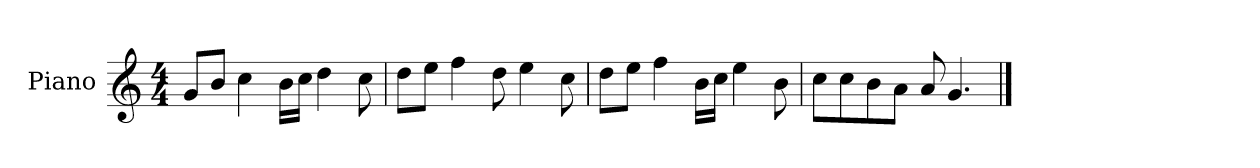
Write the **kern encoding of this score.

**kern
*part1
*staff1
*I"Piano
*I'P-no
*clefG2
*k[]
*M4/4
*MM90
=1
8g/L
8b/J
4cc\
16b\LL
16cc\JJ
4dd\
8cc\
=2
8dd\L
8ee\J
4ff\
8dd\
4ee\
8cc\
=3
8dd\L
8ee\J
4ff\
16b\LL
16cc\JJ
4ee\
8b\
=4
8cc\L
8cc\
8b\
8a\J
8a/
4.g/
==
*-
